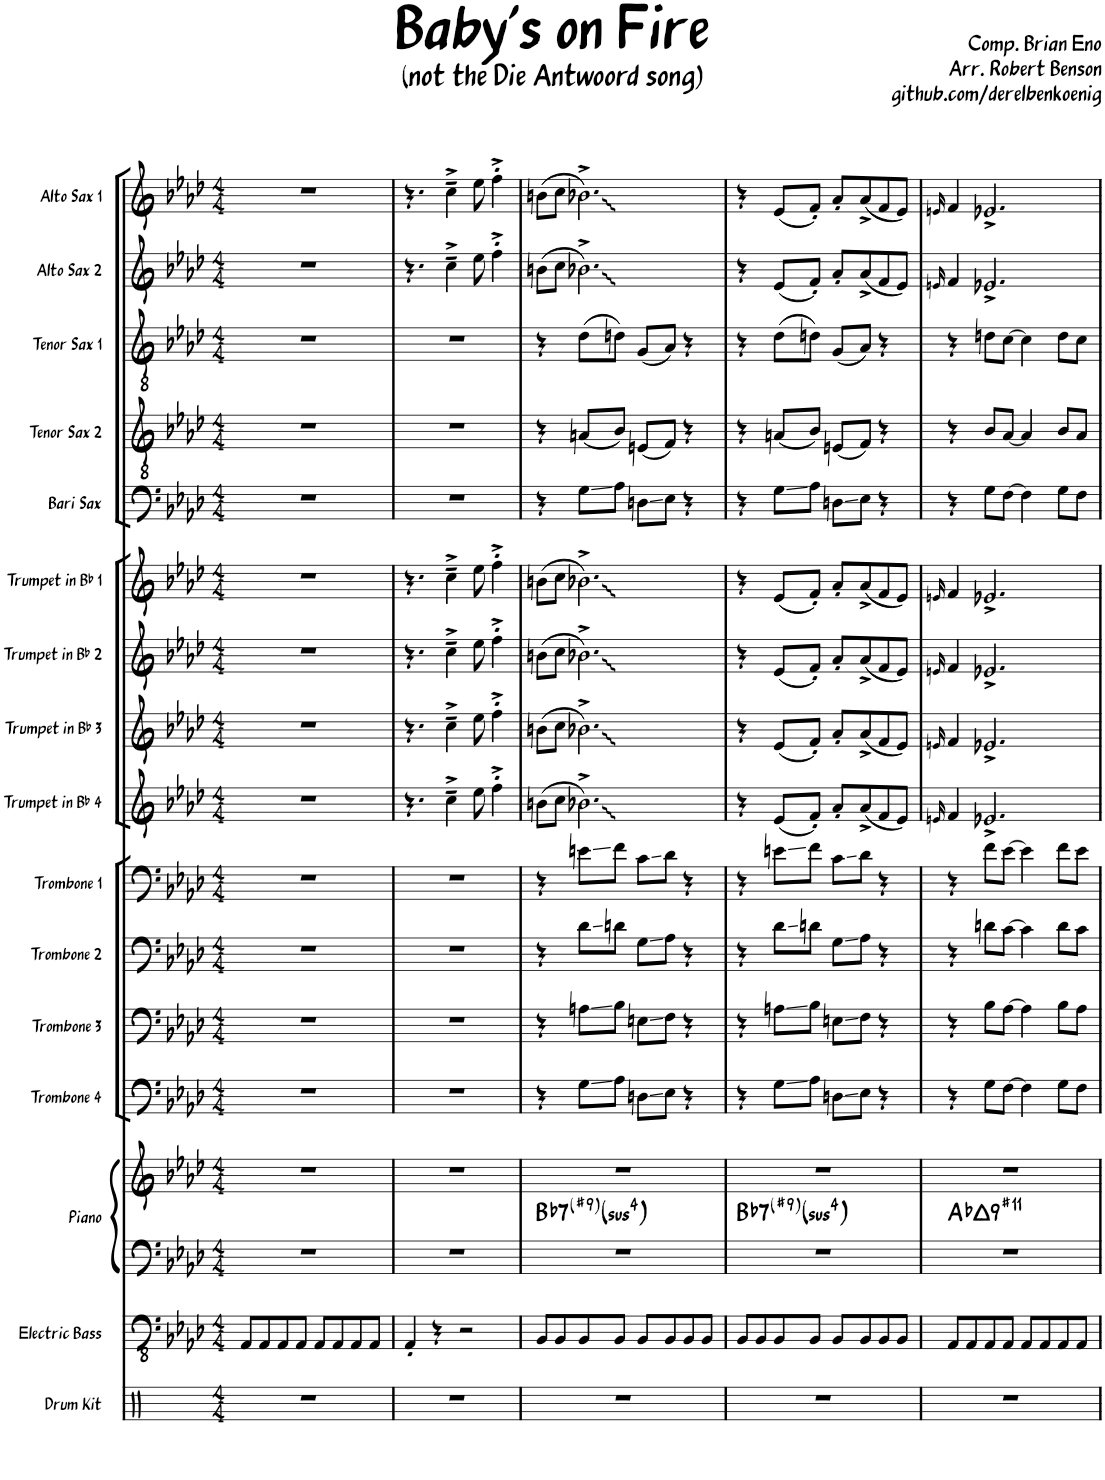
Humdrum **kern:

**kern	**kern	**kern	**kern	**harte	**kern	**kern	**kern	**kern	**kern	**kern	**kern	**kern	**kern	**kern	**kern	**kern	**kern
*part16	*part15	*part14	*part14	*part14	*part13	*part12	*part11	*part10	*part9	*part8	*part7	*part6	*part5	*part4	*part3	*part2	*part1
*staff17	*staff16	*staff15	*staff14	*	*staff13	*staff12	*staff11	*staff10	*staff9	*staff8	*staff7	*staff6	*staff5	*staff4	*staff3	*staff2	*staff1
*I"Drum Kit	*I"Electric Bass	*I"Piano	*	*	*I"Trombone 4	*I"Trombone 3	*I"Trombone 2	*I"Trombone 1	*I"Trumpet in Bb 4	*I"Trumpet in Bb 3	*I"Trumpet in Bb 2	*I"Trumpet in Bb 1	*I"Bari Sax	*I"Tenor Sax 2	*I"Tenor Sax 1	*I"Alto Sax 2	*I"Alto Sax 1
*I'D. Kit	*I'El. B.	*I'Pno.	*	*	*I'Tbn. 4	*I'Tbn. 3	*I'Tbn. 2	*I'Tbn. 1	*I'Tpt. in Bb 4	*I'Tpt. in Bb 3	*I'Tpt. in Bb 2	*I'Tpt. in Bb 1	*I'Bari	*I'Tenor 2	*I'Tenor 1	*I'Alto 2	*I'Alto 1
*clefX	*clefFv4	*clefF4	*clefG2	*	*clefF4	*clefF4	*clefF4	*clefF4	*clefG2	*clefG2	*clefG2	*clefG2	*clefF4	*clefGv2	*clefGv2	*clefG2	*clefG2
*	*	*	*	*	*	*	*	*	*Trd1c2	*Trd1c2	*Trd1c2	*Trd1c2	*Trd12c21	*Trd8c14	*Trd8c14	*Trd5c9	*Trd5c9
*k[]	*k[b-e-a-d-]	*k[b-e-a-d-]	*k[b-e-a-d-]	*	*k[b-e-a-d-]	*k[b-e-a-d-]	*k[b-e-a-d-]	*k[b-e-a-d-]	*k[b-e-a-d-]	*k[b-e-a-d-]	*k[b-e-a-d-]	*k[b-e-a-d-]	*k[b-e-a-d-]	*k[b-e-a-d-]	*k[b-e-a-d-]	*k[b-e-a-d-]	*k[b-e-a-d-]
*M4/4	*M4/4	*M4/4	*M4/4	*	*M4/4	*M4/4	*M4/4	*M4/4	*M4/4	*M4/4	*M4/4	*M4/4	*M4/4	*M4/4	*M4/4	*M4/4	*M4/4
=1	=1	=1	=1	=1	=1	=1	=1	=1	=1	=1	=1	=1	=1	=1	=1	=1	=1
1r	8AAA-/L	1r	1r	.	1r	1r	1r	1r	1r	1r	1r	1r	1r	1r	1r	1r	1r
.	8AAA-/	.	.	.	.	.	.	.	.	.	.	.	.	.	.	.	.
.	8AAA-/	.	.	.	.	.	.	.	.	.	.	.	.	.	.	.	.
.	8AAA-/J	.	.	.	.	.	.	.	.	.	.	.	.	.	.	.	.
.	8AAA-/L	.	.	.	.	.	.	.	.	.	.	.	.	.	.	.	.
.	8AAA-/	.	.	.	.	.	.	.	.	.	.	.	.	.	.	.	.
.	8AAA-/	.	.	.	.	.	.	.	.	.	.	.	.	.	.	.	.
.	8AAA-/J	.	.	.	.	.	.	.	.	.	.	.	.	.	.	.	.
=2	=2	=2	=2	=2	=2	=2	=2	=2	=2	=2	=2	=2	=2	=2	=2	=2	=2
1r	4AAA-'/	1r	1r	.	1r	1r	1r	1r	4.r	4.r	4.r	4.r	1r	1r	1r	4.r	4.r
.	4r	.	.	.	.	.	.	.	.	.	.	.	.	.	.	.	.
.	.	.	.	.	.	.	.	.	4cc~^\	4cc~^\	4cc~^\	4cc~^\	.	.	.	4cc~^\	4cc~^\
.	2r	.	.	.	.	.	.	.	.	.	.	.	.	.	.	.	.
.	.	.	.	.	.	.	.	.	8ee-\	8ee-\	8ee-\	8ee-\	.	.	.	8ee-\	8ee-\
.	.	.	.	.	.	.	.	.	4ff'^\	4ff'^\	4ff'^\	4ff'^\	.	.	.	4ff'^\	4ff'^\
=3	=3	=3	=3	=3	=3	=3	=3	=3	=3	=3	=3	=3	=3	=3	=3	=3	=3
!	!	!	!	!LO:H:kt=74	!	!	!	!	!	!	!	!	!	!	!	!	!
1r	8BBB-/L	1r	1r	Bb:sus4(7,#9)	4r	4r	4r	4r	(8bn\L	(8bn\L	(8bn\L	(8bn\L	4r	4r	4r	(8bn\L	(8bn\L
.	8BBB-/	.	.	.	.	.	.	.	8cc\J	8cc\J	8cc\J	8cc\J	.	.	.	8cc\J	8cc\J
.	8BBB-/	.	.	.	8G\L	8An\L	8d-\L	8en\L	2.b-X^\)	2.b-X^\)	2.b-X^\)	2.b-X^\)	8G\L	(8An/L	(8d-\L	2.b-X^\)	2.b-X^\)
.	8BBB-/J	.	.	.	8A-\J	8B-\J	8dn\J	8f\J	.	.	.	.	8A-\J	8B-/J)	8dn\J)	.	.
.	8BBB-/L	.	.	.	8Dn\L	8En\L	8G\L	8c\L	.	.	.	.	8Dn\L	(8En/L	(8G/L	.	.
.	8BBB-/	.	.	.	8E-\J	8F\J	8A-\J	8d-\J	.	.	.	.	8E-\J	8F/J)	8A-/J)	.	.
.	8BBB-/	.	.	.	4r	4r	4r	4r	.	.	.	.	4r	4r	4r	.	.
.	8BBB-/J	.	.	.	.	.	.	.	.	.	.	.	.	.	.	.	.
=4	=4	=4	=4	=4	=4	=4	=4	=4	=4	=4	=4	=4	=4	=4	=4	=4	=4
!	!	!	!	!LO:H:kt=74	!	!	!	!	!	!	!	!	!	!	!	!	!
1r	8BBB-/L	1r	1r	Bb:sus4(7,#9)	4r	4r	4r	4r	4r	4r	4r	4r	4r	4r	4r	4r	4r
.	8BBB-/	.	.	.	.	.	.	.	.	.	.	.	.	.	.	.	.
.	8BBB-/	.	.	.	8G\L	8An\L	8d-\L	8en\L	(8e-/L	(8e-/L	(8e-/L	(8e-/L	8G\L	(8An/L	(8d-\L	(8e-/L	(8e-/L
.	8BBB-/J	.	.	.	8A-\J	8B-\J	8dn\J	8f\J	8f'/J)	8f'/J)	8f'/J)	8f'/J)	8A-\J	8B-/J)	8dn\J)	8f'/J)	8f'/J)
.	8BBB-/L	.	.	.	8Dn\L	8En\L	8G\L	8c\L	8a-'/L	8a-'/L	8a-'/L	8a-'/L	8Dn\L	(8En/L	(8G/L	8a-'/L	8a-'/L
.	8BBB-/	.	.	.	8E-\J	8F\J	8A-\J	8d-\J	(8a-^/	(8a-^/	(8a-^/	(8a-^/	8E-\J	8F/J)	8A-/J)	(8a-^/	(8a-^/
.	8BBB-/	.	.	.	4r	4r	4r	4r	8f/	8f/	8f/	8f/	4r	4r	4r	8f/	8f/
.	8BBB-/J	.	.	.	.	.	.	.	8e-/J)	8e-/J)	8e-/J)	8e-/J)	.	.	.	8e-/J)	8e-/J)
=5	=5	=5	=5	=5	=5	=5	=5	=5	=5	=5	=5	=5	=5	=5	=5	=5	=5
.	.	.	.	.	.	.	.	.	16qen/	16qen/	16qen/	16qen/	.	.	.	16qen/	16qen/
!	!	!	!	!LO:H:kt=9	!	!	!	!	!	!	!	!	!	!	!	!	!
1r	8AAA-/L	1r	1r	Ab:maj9(#11)	4r	4r	4r	4r	4f/	4f/	4f/	4f/	4r	4r	4r	4f/	4f/
.	8AAA-/	.	.	.	.	.	.	.	.	.	.	.	.	.	.	.	.
.	8AAA-/	.	.	.	8G\L	8B-\L	8dn\L	8f\L	2.e-X^/	2.e-X^/	2.e-X^/	2.e-X^/	8G\L	8B-/L	8dn\L	2.e-X^/	2.e-X^/
.	8AAA-/J	.	.	.	[8F\J	[8A-\J	[8c\J	[8e-\J	.	.	.	.	[8F\J	[8A-/J	[8c\J	.	.
.	8AAA-/L	.	.	.	4F\]	4A-\]	4c\]	4e-\]	.	.	.	.	4F\]	4A-/]	4c\]	.	.
.	8AAA-/	.	.	.	.	.	.	.	.	.	.	.	.	.	.	.	.
.	8AAA-/	.	.	.	8G\L	8B-\L	8d\L	8f\L	.	.	.	.	8G\L	8B-/L	8d\L	.	.
.	8AAA-/J	.	.	.	8F\J	8A-\J	8c\J	8e-\J	.	.	.	.	8F\J	8A-/J	8c\J	.	.
=	=	=	=	=	=	=	=	=	=	=	=	=	=	=	=	=	=
*-	*-	*-	*-	*-	*-	*-	*-	*-	*-	*-	*-	*-	*-	*-	*-	*-	*-
